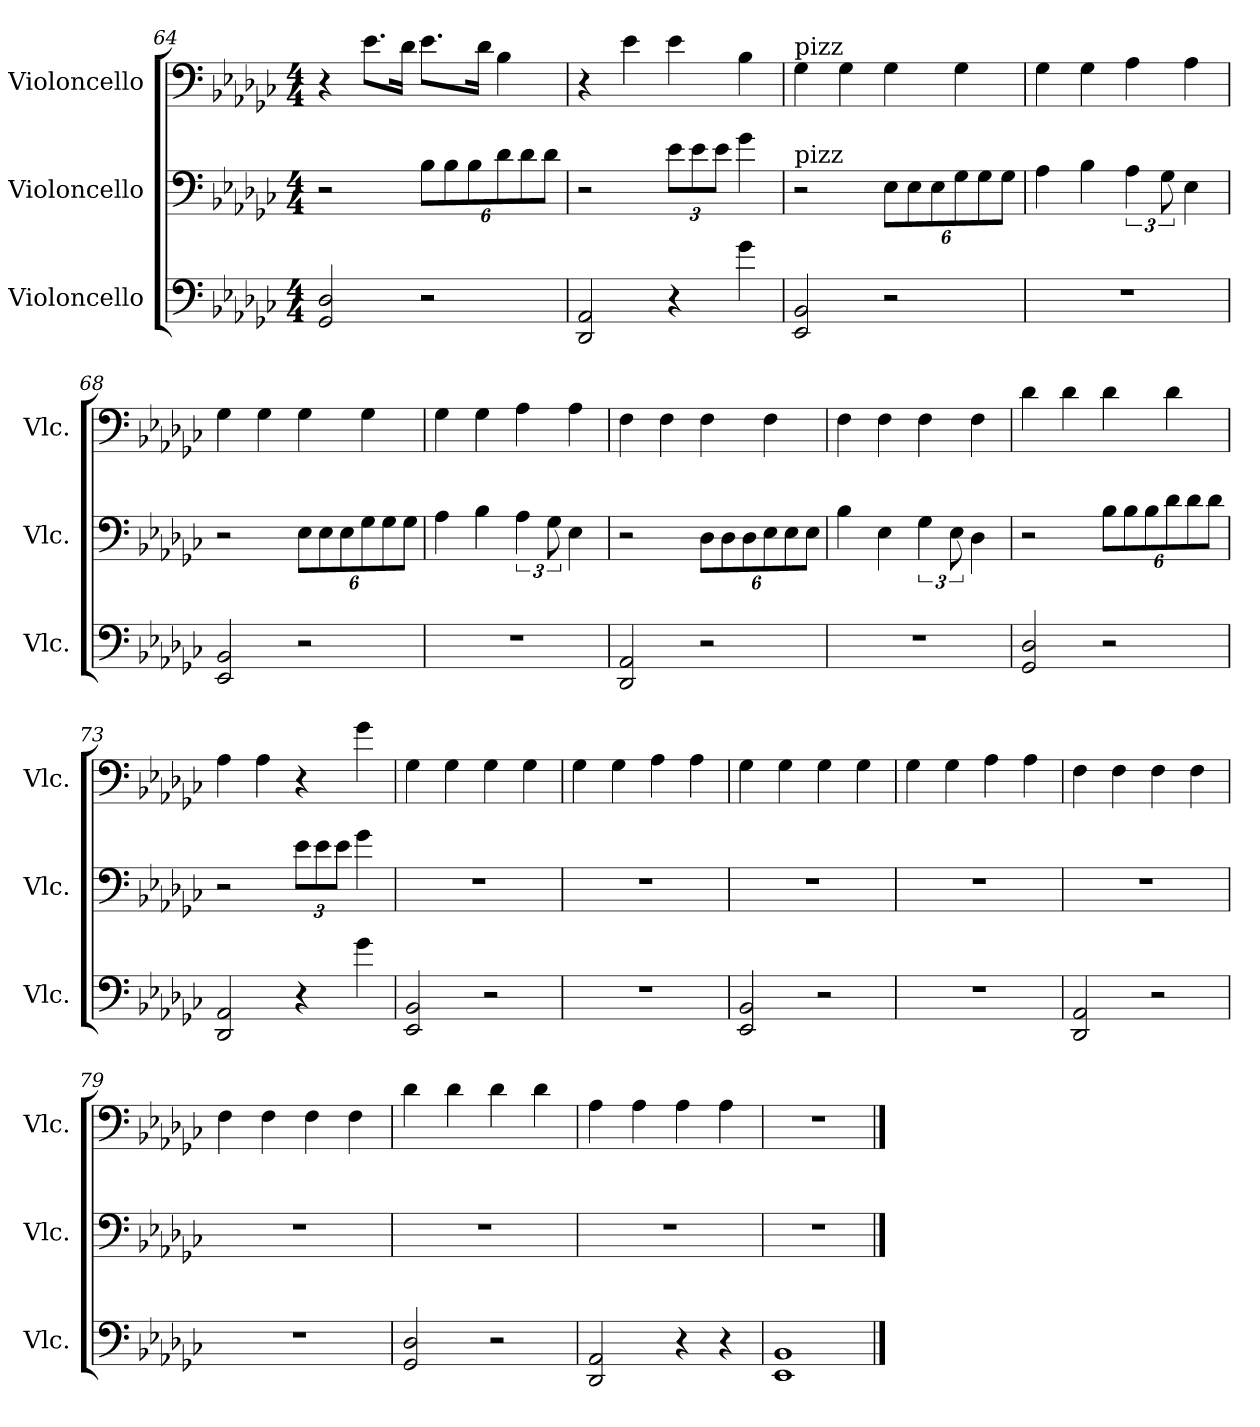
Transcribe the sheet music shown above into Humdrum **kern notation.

**kern	**kern	**kern
*part3	*part2	*part1
*staff3	*staff2	*staff1
*I"Violoncello	*I"Violoncello	*I"Violoncello
*I'Vlc.	*I'Vlc.	*I'Vlc.
*clefF4	*clefF4	*clefF4
*k[b-e-a-d-g-c-]	*k[b-e-a-d-g-c-]	*k[b-e-a-d-g-c-]
*G-:	*G-:	*G-:
*M4/4	*M4/4	*M4/4
=64	=64	=64
2GG-/ 2D-/	2r	4r
.	.	8.e-\L
.	.	16d-\Jk
*	*Xbrackettup	*
2r	12B-\L	8.e-\L
.	12B-\	.
.	12B-\	.
.	.	16d-\Jk
.	12d-\	4B-\
.	12d-\	.
.	12d-\J	.
=65	=65	=65
2DD-/ 2AA-/	2r	4r
.	.	4e-\
4r	12e-\L	4e-\
.	12e-\	.
.	12e-\J	.
4g-\	4g-\	4B-\
!!LO:LB:g=z
=66	=66	=66
!	!	!LO:TX:a:t=pizz
!	!LO:TX:a:t=pizz	!
2EE-/ 2BB-/	2r	4G-\
.	.	4G-\
2r	12E-\L	4G-\
.	12E-\	.
.	12E-\	.
.	12G-\	4G-\
.	12G-\	.
.	12G-\J	.
=67	=67	=67
1r	4A-\	4G-\
.	4B-\	4G-\
*	*brackettup	*
.	6A-\	4A-\
.	12G-\	.
.	4E-\	4A-\
=68	=68	=68
2EE-/ 2BB-/	2r	4G-\
.	.	4G-\
*	*Xbrackettup	*
2r	12E-\L	4G-\
.	12E-\	.
.	12E-\	.
.	12G-\	4G-\
.	12G-\	.
.	12G-\J	.
=69	=69	=69
1r	4A-\	4G-\
.	4B-\	4G-\
*	*brackettup	*
.	6A-\	4A-\
.	12G-\	.
.	4E-\	4A-\
=70	=70	=70
2DD-/ 2AA-/	2r	4F\
.	.	4F\
*	*Xbrackettup	*
2r	12D-\L	4F\
.	12D-\	.
.	12D-\	.
.	12E-\	4F\
.	12E-\	.
.	12E-\J	.
!!LO:LB:g=z
=71	=71	=71
1r	4B-\	4F\
.	4E-\	4F\
*	*brackettup	*
.	6G-\	4F\
.	12E-\	.
.	4D-\	4F\
=72	=72	=72
2GG-/ 2D-/	2r	4d-\
.	.	4d-\
*	*Xbrackettup	*
2r	12B-\L	4d-\
.	12B-\	.
.	12B-\	.
.	12d-\	4d-\
.	12d-\	.
.	12d-\J	.
=73	=73	=73
2DD-/ 2AA-/	2r	4A-\
.	.	4A-\
4r	12e-\L	4r
.	12e-\	.
.	12e-\J	.
4g-\	4g-\	4g-\
=74	=74	=74
2EE-/ 2BB-/	1r	4G-\
.	.	4G-\
2r	.	4G-\
.	.	4G-\
=75	=75	=75
1r	1r	4G-\
.	.	4G-\
.	.	4A-\
.	.	4A-\
=76	=76	=76
2EE-/ 2BB-/	1r	4G-\
.	.	4G-\
2r	.	4G-\
.	.	4G-\
=77	=77	=77
1r	1r	4G-\
.	.	4G-\
.	.	4A-\
.	.	4A-\
!!LO:LB:g=z
=78	=78	=78
2DD-/ 2AA-/	1r	4F\
.	.	4F\
2r	.	4F\
.	.	4F\
=79	=79	=79
1r	1r	4F\
.	.	4F\
.	.	4F\
.	.	4F\
=80	=80	=80
2GG-/ 2D-/	1r	4d-\
.	.	4d-\
2r	.	4d-\
.	.	4d-\
=81	=81	=81
2DD-/ 2AA-/	1r	4A-\
.	.	4A-\
4r	.	4A-\
4r	.	4A-\
=82	=82	=82
1EE- 1BB-	1r	1r
==	==	==
*-	*-	*-
